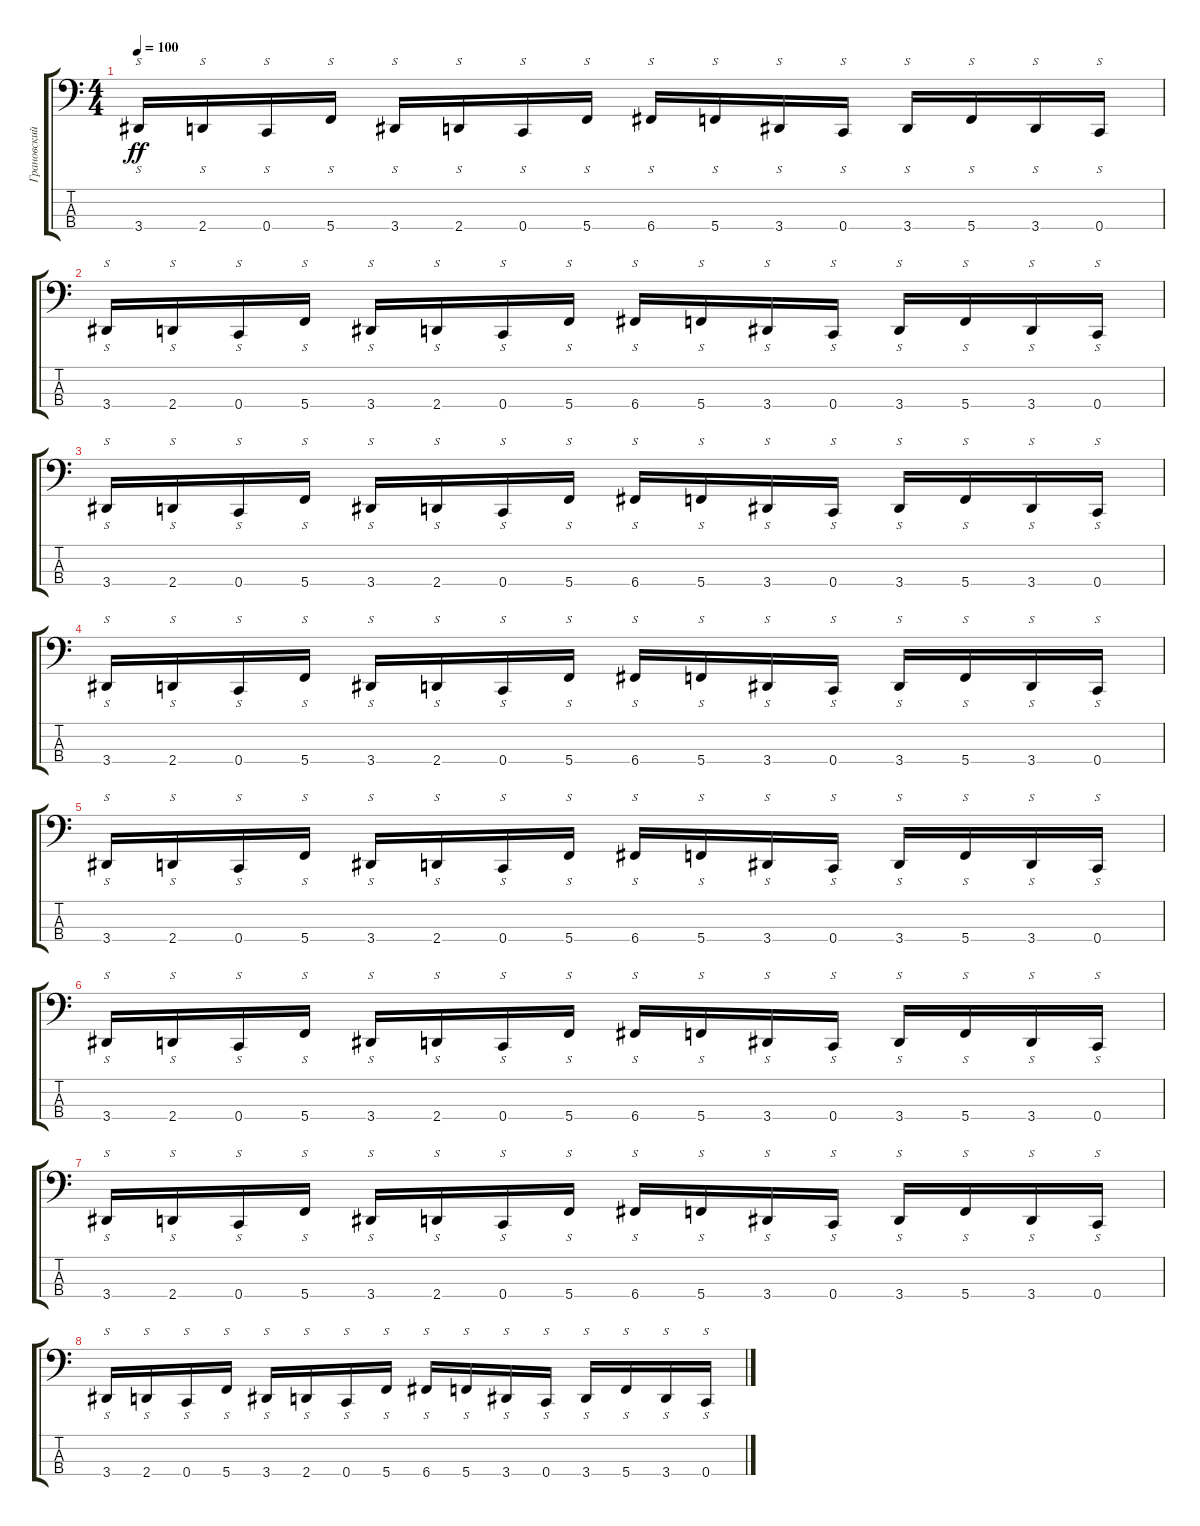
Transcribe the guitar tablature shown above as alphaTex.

\track ("Грановский (бас)" "Грановский") {instrument electricbassfinger}
\staff {score tabs}
\tuning (F2 C2 G1 C1) {hide}
\ts (4 4)
\tempo 100
\clef f4
\ks c
3.4.16{s dy ff} 2.4.16{s} 0.4.16{s} 5.4.16{s} 3.4.16{s} 2.4.16{s} 0.4.16{s} 5.4.16{s} 6.4.16{s} 5.4.16{s} 3.4.16{s} 0.4.16{s} 3.4.16{s} 5.4.16{s} 3.4.16{s} 0.4.16{s} |
3.4.16{s} 2.4.16{s} 0.4.16{s} 5.4.16{s} 3.4.16{s} 2.4.16{s} 0.4.16{s} 5.4.16{s} 6.4.16{s} 5.4.16{s} 3.4.16{s} 0.4.16{s} 3.4.16{s} 5.4.16{s} 3.4.16{s} 0.4.16{s} |
3.4.16{s} 2.4.16{s} 0.4.16{s} 5.4.16{s} 3.4.16{s} 2.4.16{s} 0.4.16{s} 5.4.16{s} 6.4.16{s} 5.4.16{s} 3.4.16{s} 0.4.16{s} 3.4.16{s} 5.4.16{s} 3.4.16{s} 0.4.16{s} |
3.4.16{s} 2.4.16{s} 0.4.16{s} 5.4.16{s} 3.4.16{s} 2.4.16{s} 0.4.16{s} 5.4.16{s} 6.4.16{s} 5.4.16{s} 3.4.16{s} 0.4.16{s} 3.4.16{s} 5.4.16{s} 3.4.16{s} 0.4.16{s} |
3.4.16{s} 2.4.16{s} 0.4.16{s} 5.4.16{s} 3.4.16{s} 2.4.16{s} 0.4.16{s} 5.4.16{s} 6.4.16{s} 5.4.16{s} 3.4.16{s} 0.4.16{s} 3.4.16{s} 5.4.16{s} 3.4.16{s} 0.4.16{s} |
3.4.16{s} 2.4.16{s} 0.4.16{s} 5.4.16{s} 3.4.16{s} 2.4.16{s} 0.4.16{s} 5.4.16{s} 6.4.16{s} 5.4.16{s} 3.4.16{s} 0.4.16{s} 3.4.16{s} 5.4.16{s} 3.4.16{s} 0.4.16{s} |
3.4.16{s} 2.4.16{s} 0.4.16{s} 5.4.16{s} 3.4.16{s} 2.4.16{s} 0.4.16{s} 5.4.16{s} 6.4.16{s} 5.4.16{s} 3.4.16{s} 0.4.16{s} 3.4.16{s} 5.4.16{s} 3.4.16{s} 0.4.16{s} |
3.4.16{s} 2.4.16{s} 0.4.16{s} 5.4.16{s} 3.4.16{s} 2.4.16{s} 0.4.16{s} 5.4.16{s} 6.4.16{s} 5.4.16{s} 3.4.16{s} 0.4.16{s} 3.4.16{s} 5.4.16{s} 3.4.16{s} 0.4.16{s}
